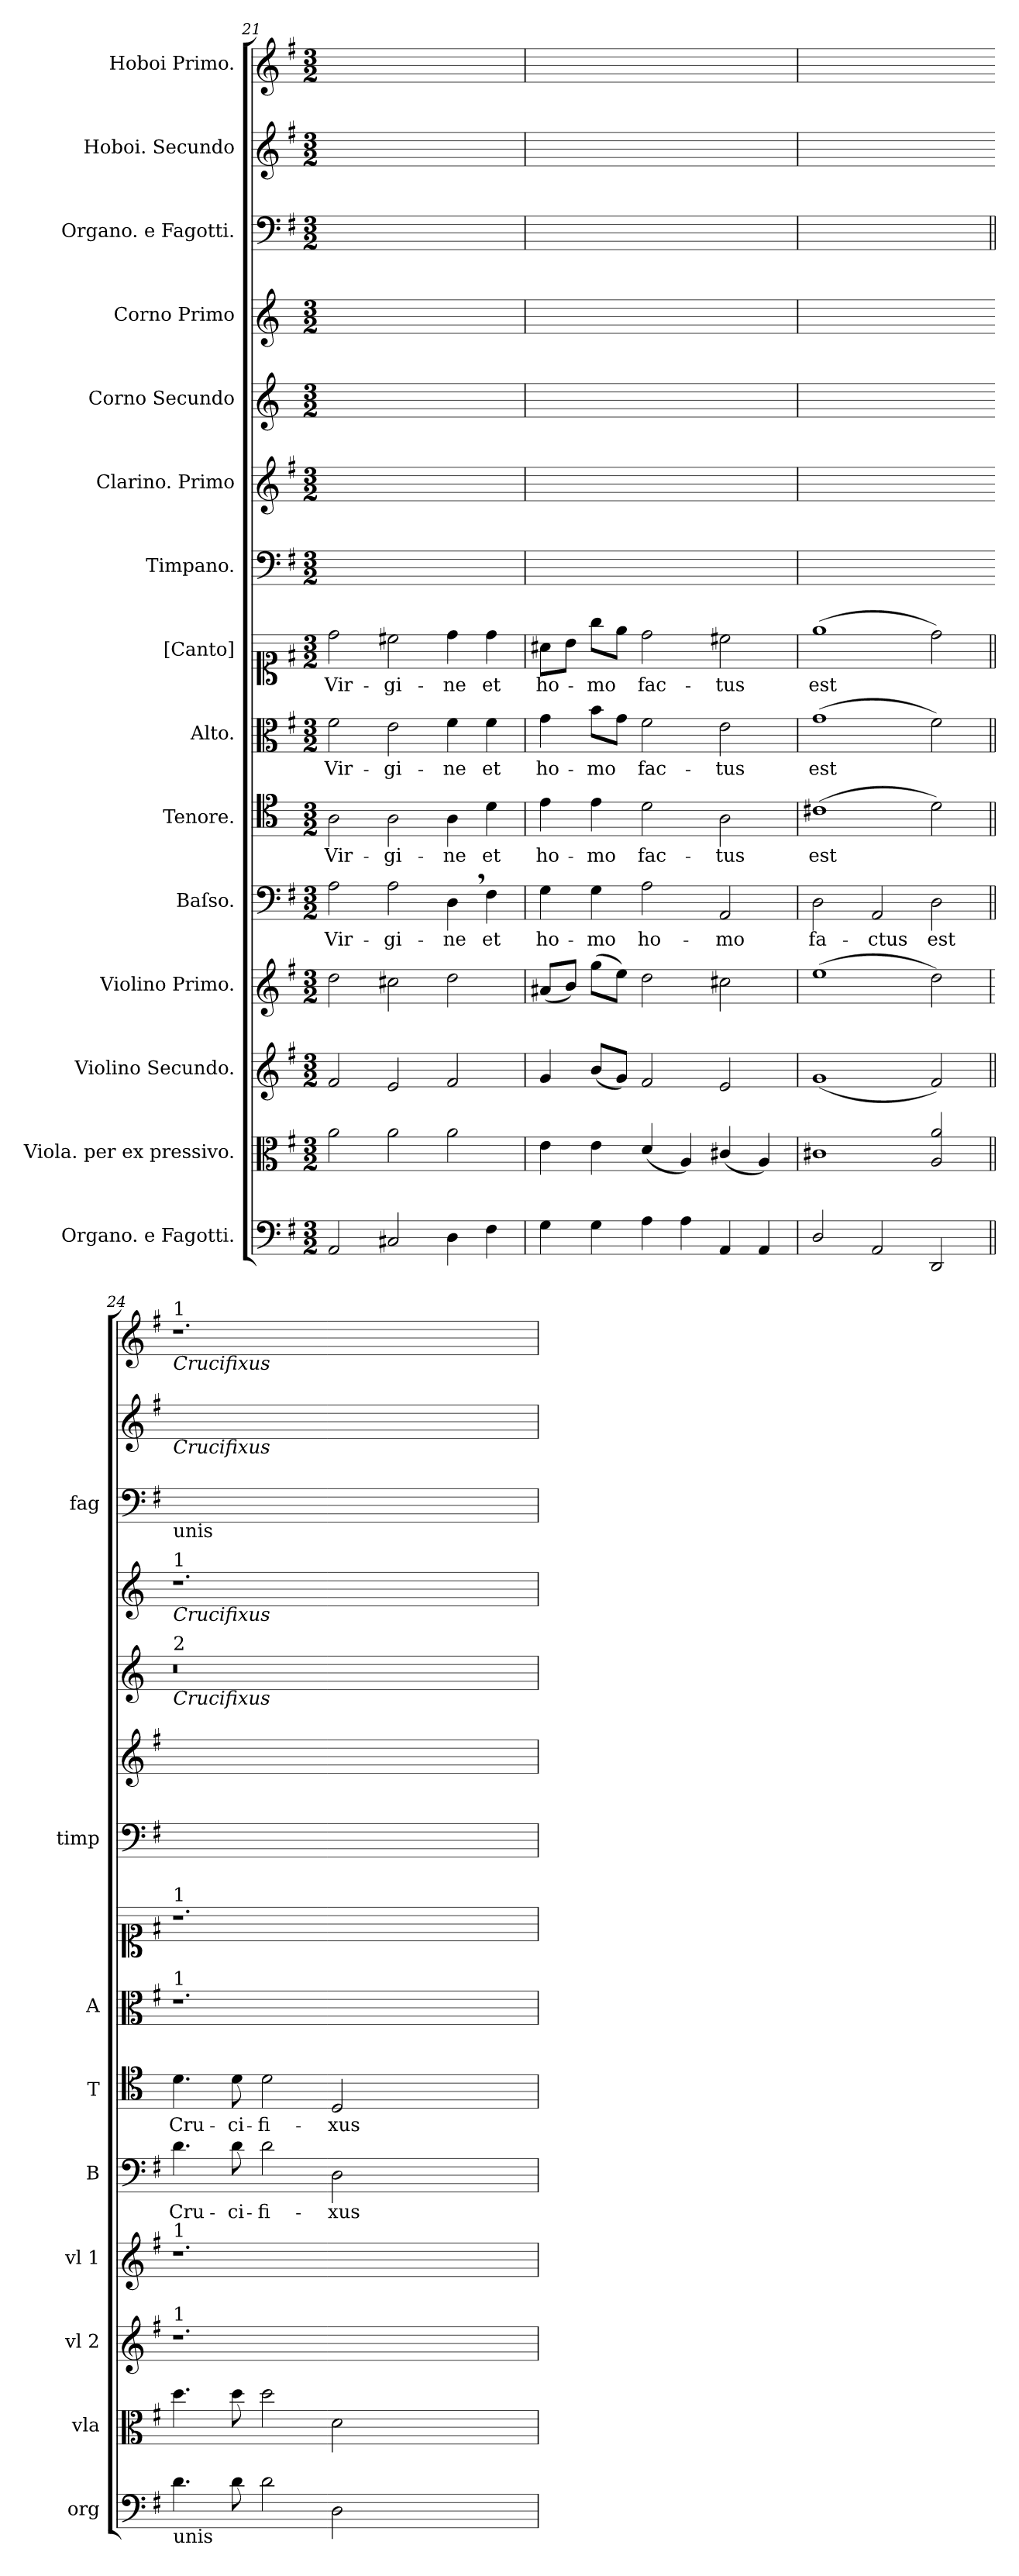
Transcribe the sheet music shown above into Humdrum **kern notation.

**kern	**kern	**dynam	**kern	**kern	**kern	**text	**kern	**text	**kern	**text	**kern	**text	**kern	**kern	**kern	**kern	**kern	**kern	**kern
*part15	*part14	*part14	*part13	*part12	*part11	*part11	*part10	*part10	*part9	*part9	*part8	*part8	*part7	*part6	*part5	*part4	*part3	*part2	*part1
*staff15	*staff14	*staff14	*staff13	*staff12	*staff11	*staff11	*staff10	*staff10	*staff9	*staff9	*staff8	*staff8	*staff7	*staff6	*staff5	*staff4	*staff3	*staff2	*staff1
*I"Organo. e Fagotti.	*I"Viola. per ex pressivo.	*	*I"Violino Secundo.	*I"Violino Primo.	*I"Baſso.	*	*I"Tenore.	*	*I"Alto.	*	*I"[Canto]	*	*I"Timpano.	*I"Clarino. Primo	*I"Corno Secundo	*I"Corno Primo	*I"Organo. e Fagotti.	*I"Hoboi. Secundo	*I"Hoboi Primo.
*I'org	*I'vla	*	*I'vl 2	*I'vl 1	*I'B	*	*I'T	*	*I'A	*	*	*	*I'timp	*	*	*	*I'fag	*	*
*clefF4	*clefC3	*	*clefG2	*clefG2	*clefF4	*	*clefC4	*	*clefC3	*	*clefC1	*	*clefF4	*clefG2	*clefG2	*clefG2	*clefF4	*clefG2	*clefG2
*k[f#]	*k[f#]	*	*k[f#]	*k[f#]	*k[f#]	*	*k[]	*	*k[f#]	*	*k[f#]	*	*k[f#]	*k[f#]	*k[]	*k[]	*k[f#]	*k[f#]	*k[f#]
*G:	*G:	*	*G:	*G:	*G:	*	*	*	*G:	*	*G:	*	*G:	*G:	*	*	*G:	*G:	*G:
*M3/2	*M3/2	*	*M3/2	*M3/2	*M3/2	*	*M3/2	*	*M3/2	*	*M3/2	*	*M3/2	*M3/2	*M3/2	*M3/2	*M3/2	*M3/2	*M3/2
=21	=21	=21	=21	=21	=21	=21	=21	=21	=21	=21	=21	=21	=21	=21	=21	=21	=21	=21	=21
2AA/	2a\	.	2f#/	2dd\	2A\	Vir-	2A\	Vir-	2f#\	Vir-	2dd\	Vir-	1.ryy	1.ryy	1.ryy	1.ryy	2AA/yy	1.ryy	1.ryy
2C#X/	2a\	.	2e/	2cc#X\	2A\	-gi-	2A\	-gi-	2e\	-gi-	2cc#X\	-gi-	.	.	.	.	2C#X/yy	.	.
4D\	2a\	.	2f#/	2dd\	4D,<\	-ne	4A\	-ne	4f#\	-ne	4dd\	-ne	.	.	.	.	4D\yy	.	.
4F#\	.	.	.	.	4F#\	et	4d\	et	4f#\	et	4dd\	et	.	.	.	.	4F#\yy	.	.
=22	=22	=22	=22	=22	=22	=22	=22	=22	=22	=22	=22	=22	=22	=22	=22	=22	=22	=22	=22
4G\	4e\	.	4g/	(8a#X/L	4G\	ho-	4e\	ho-	4g\	ho-	8a#X\L	ho-	1.ryy	1.ryy	1.ryy	1.ryy	4G\yy	1.ryy	1.ryy
.	.	.	.	8b/J)	.	.	.	.	.	.	8b\J	.	.	.	.	.	.	.	.
4G\	4e\	.	(8b/L	(8gg\L	4G\	-mo	4e\	-mo	8b\L	-mo	8gg\L	-mo	.	.	.	.	4G\yy	.	.
.	.	.	8g/J)	8ee\J)	.	.	.	.	8g\J	.	8ee\J	.	.	.	.	.	.	.	.
!	!	!	!	!	!	!LO:LY:i	!	!	!	!	!	!	!	!	!	!	!	!	!
4A\	(4d/	.	2f#/	2dd\	2A\	ho-	2d\	fac-	2f#\	fac-	2dd\	fac-	.	.	.	.	4A\yy	.	.
4A\	4A/)	.	.	.	.	.	.	.	.	.	.	.	.	.	.	.	4A\yy	.	.
!	!	!	!	!	!	!LO:LY:i	!	!	!	!	!	!	!	!	!	!	!	!	!
4AA/	(4c#X/	.	2e/	2cc#X\	2AA/	-mo	2A\	-tus	2e\	-tus	2cc#X\	-tus	.	.	.	.	4AA/yy	.	.
4AA/	4A/)	.	.	.	.	.	.	.	.	.	.	.	.	.	.	.	4AA/yy	.	.
=23	=23	=23	=23	=23	=23	=23	=23	=23	=23	=23	=23	=23	=23	=23	=23	=23	=23	=23	=23
2D/	1c#X	.	(1g	(1ee	2D\	fa-	(1c#X	est	(1g	est	(1ee	est	1.ryy	1.ryy	1.ryy	1.ryy	2D/yy	1.ryy	1.ryy
2AA/	.	.	.	.	2AA/	-ctus	.	.	.	.	.	.	.	.	.	.	2AA/yy	.	.
2DD/	2A/ 2a/	.	2f#/)	2dd\)	2D\	est	2d\)	.	2f#\)	.	2dd\)	.	.	.	.	.	2DD/yy	.	.
=24||	=24||	=24||	=24||	=24	=24||	=24||	=24||	=24||	=24||	=24||	=24||	=24||	=24||	=24||	=24||	=24||	=24||	=24||	=24||
!	!	!	!	!	!	!	!	!	!	!	!	!	!	!	!	!	!	!	!LO:TX:a:t=1
!	!	!	!	!	!	!	!	!	!	!	!	!	!	!	!	!	!	!	!LO:TX:b:i:t=Crucifixus
!	!	!	!	!	!	!	!	!	!	!	!	!	!	!	!	!	!	!LO:TX:b:i:t=Crucifixus	!
!	!	!	!	!	!	!	!	!	!	!	!	!	!	!	!	!	!LO:TX:b:t=unis	!	!
!	!	!	!	!	!	!	!	!	!	!	!	!	!	!	!	!LO:TX:a:t=1	!	!	!
!	!	!	!	!	!	!	!	!	!	!	!	!	!	!	!	!LO:TX:b:i:t=Crucifixus	!	!	!
!	!	!	!	!	!	!	!	!	!	!	!	!	!	!	!LO:TX:b:i:t=Crucifixus	!	!	!	!
!	!	!	!	!	!	!	!	!	!	!	!	!	!	!	!LO:TX:a:t=2	!	!	!	!
!	!	!	!	!	!	!	!	!	!	!	!LO:TX:a:t=1	!	!	!	!	!	!	!	!
!	!	!	!	!	!	!	!	!	!LO:TX:a:t=1	!	!	!	!	!	!	!	!	!	!
!	!	!	!	!LO:TX:a:t=1	!	!	!	!	!	!	!	!	!	!	!	!	!	!	!
!	!	!	!LO:TX:a:t=1	!	!	!	!	!	!	!	!	!	!	!	!	!	!	!	!
!LO:TX:b:t=unis	!	!	!	!	!	!	!	!	!	!	!	!	!	!	!	!	!	!	!
!	!	!LO:DY:b	!	!	!	!	!	!	!	!	!	!	!	!	!LO:N:vis=0	!	!	!	!
4.d\	4.dd\	pia	1.r	1.r	4.d\	Cru-	4.d\	Cru-	1.r	.	1.r	.	1.ryy	1.ryy	0.r	1.r	4.d\yy	1.ryy	1.r
8d\	8dd\	.	.	.	8d\	-ci-	8d\	-ci-	.	.	.	.	.	.	.	.	8d\yy	.	.
2d\	2dd\	.	.	.	2d\	-fi-	2d\	-fi-	.	.	.	.	.	.	.	.	2d\yy	.	.
2D\	2d\	.	.	.	2D\	-xus	2D/	-xus	.	.	.	.	.	.	.	.	2D\yy	.	.
1.ryy	1.ryy	.	1.ryy	1.ryy	1.ryy	.	1.ryy	.	1.ryy	.	1.ryy	.	1.ryy	1.ryy	.	1.ryy	1.ryy	1.ryy	1.ryy
=	=	=	=	=	=	=	=	=	=	=	=	=	=	=	=	=	=	=	=
*-	*-	*-	*-	*-	*-	*-	*-	*-	*-	*-	*-	*-	*-	*-	*-	*-	*-	*-	*-
